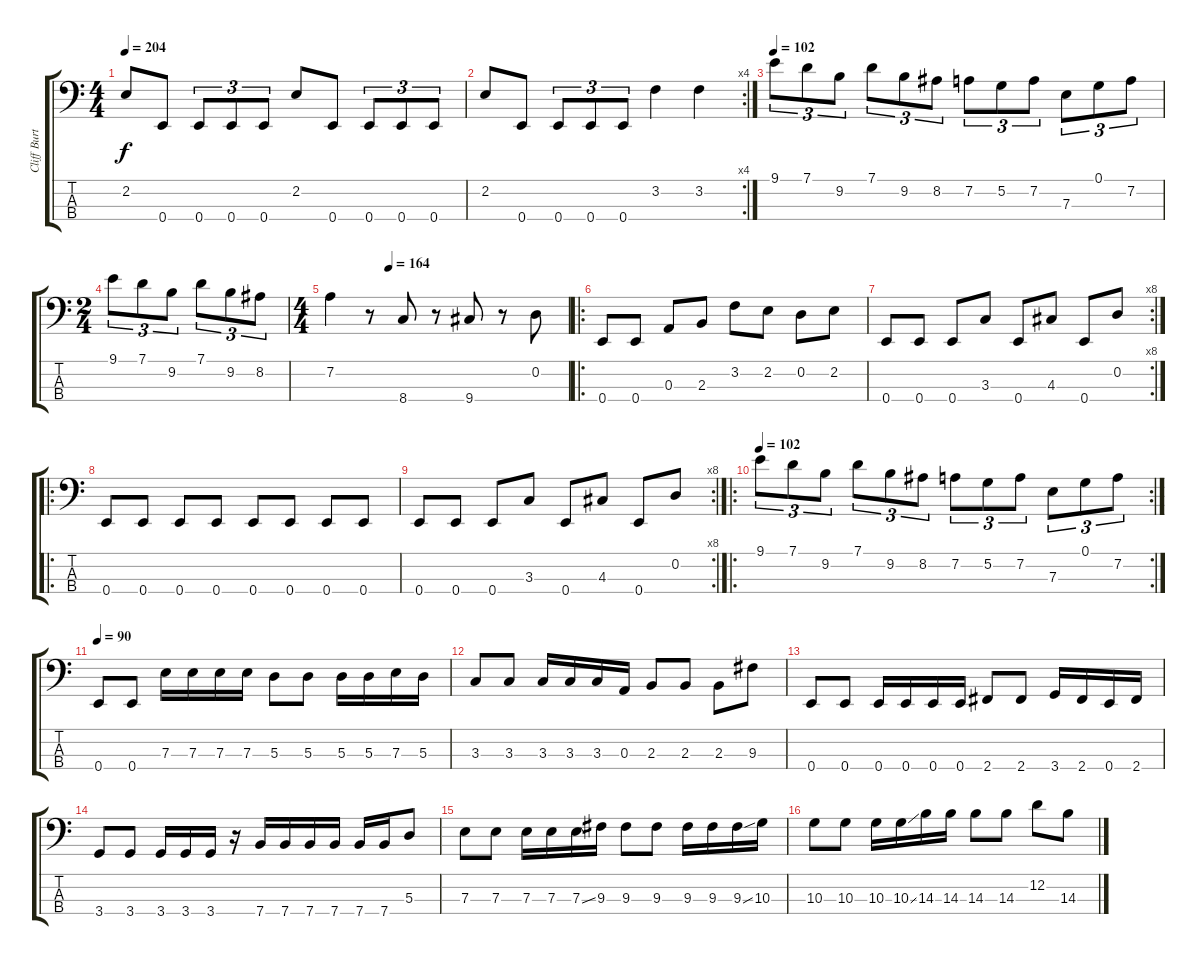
\track ("Cliff Burton (Bass)" "Cliff Burt") {instrument electricbassfinger}
\staff {score tabs}
\tuning (G2 D2 A1 E1) {hide}
\ts (4 4)
\tempo 204
\clef f4
\ks c
2.2.8{dy f} 0.4.8 0.4.8{tu (3 2)} 0.4.8{tu (3 2)} 0.4.8{tu (3 2)} 2.2.8 0.4.8 0.4.8{tu (3 2)} 0.4.8{tu (3 2)} 0.4.8{tu (3 2)} |
\rc 4
2.2.8 0.4.8 0.4.8{tu (3 2)} 0.4.8{tu (3 2)} 0.4.8{tu (3 2)} 3.2.4 3.2.4 |
\tempo 102
9.1.8{tu (3 2)} 7.1.8{tu (3 2)} 9.2.8{tu (3 2)} 7.1.8{tu (3 2)} 9.2.8{tu (3 2)} 8.2.8{tu (3 2)} 7.2.8{tu (3 2)} 5.2.8{tu (3 2)} 7.2.8{tu (3 2)} 7.3.8{tu (3 2)} 0.1.8{tu (3 2)} 7.2.8{tu (3 2)} |
\ts (2 4)
9.1.8{tu (3 2)} 7.1.8{tu (3 2)} 9.2.8{tu (3 2)} 7.1.8{tu (3 2)} 9.2.8{tu (3 2)} 8.2.8{tu (3 2)} |
\ts (4 4)
\tempo (164 0.25)
7.2.4 r.8 8.4.8 r.8 9.4.8 r.8 0.2.8 |
\ro
0.4.8 0.4.8 0.3.8 2.3.8 3.2.8 2.2.8 0.2.8 2.2.8 |
\rc 8
0.4.8 0.4.8 0.4.8 3.3.8 0.4.8 4.3.8 0.4.8 0.2.8 |
\ro
0.4.8 0.4.8 0.4.8 0.4.8 0.4.8 0.4.8 0.4.8 0.4.8 |
\rc 8
0.4.8 0.4.8 0.4.8 3.3.8 0.4.8 4.3.8 0.4.8 0.2.8 |
\ro
\rc 2
\tempo 102
9.1.8{tu (3 2)} 7.1.8{tu (3 2)} 9.2.8{tu (3 2)} 7.1.8{tu (3 2)} 9.2.8{tu (3 2)} 8.2.8{tu (3 2)} 7.2.8{tu (3 2)} 5.2.8{tu (3 2)} 7.2.8{tu (3 2)} 7.3.8{tu (3 2)} 0.1.8{tu (3 2)} 7.2.8{tu (3 2)} |
\tempo 90
0.4.8 0.4.8 7.3.16 7.3.16 7.3.16 7.3.16 5.3.8 5.3.8 5.3.16 5.3.16 7.3.16 5.3.16 |
3.3.8 3.3.8 3.3.16 3.3.16 3.3.16 0.3.16 2.3.8 2.3.8 2.3.8 9.3.8 |
0.4.8 0.4.8 0.4.16 0.4.16 0.4.16 0.4.16 2.4.8 2.4.8 3.4.16 2.4.16 0.4.16 2.4.16 |
3.4.8 3.4.8 3.4.16 3.4.16 3.4.16 r.16 7.4.16 7.4.16 7.4.16 7.4.16 7.4.16 7.4.16 5.3.8 |
7.3.8 7.3.8 7.3.16 7.3.16 7.3{ss}.16 9.3.16 9.3.8 9.3.8 9.3.16 9.3.16 9.3{ss}.16 10.3.16 |
10.3.8 10.3.8 10.3.16 10.3{ss}.16 14.3.16 14.3.16 14.3.8 14.3.8 12.2.8 14.3.8
